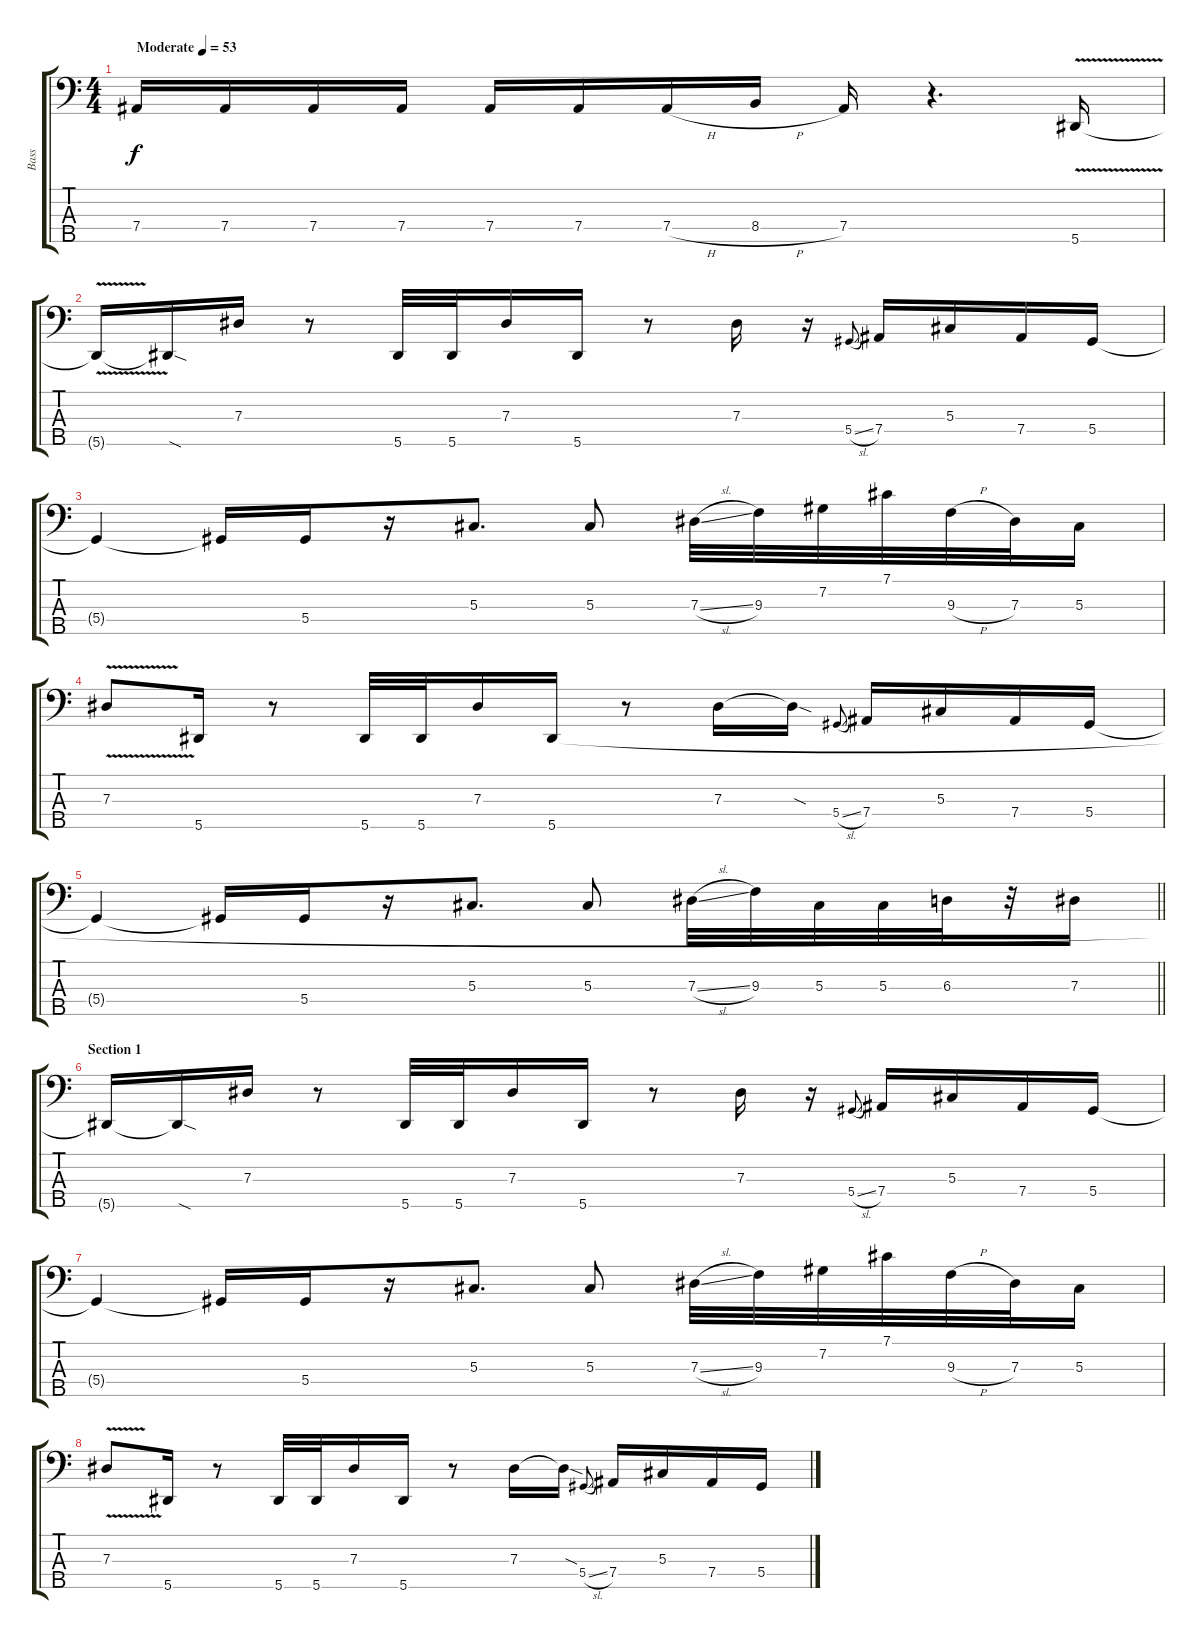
\track ("Bass" "Bass") {instrument electricbassfinger}
\staff {score tabs}
\tuning (Gb2 Db2 Ab1 Eb1 Bb0) {hide}
\ts (4 4)
\tempo (53 "Moderate")
\clef f4
\ks c
7.4.16{dy f instrument electricbassfinger} 7.4.16 7.4.16 7.4.16 7.4.16 7.4.16 7.4{h}.16 8.4{h}.16 7.4.16 r.4{d} 5.5{v}.16 |
5.5{t}.16 5.5{sod t}.16 7.3.16 r.8 5.5.32 5.5.32 7.3.16 5.5.16 r.8 7.3.16 r.16 5.4{sl}.8{gr onbeat} 7.4.16 5.3.16 7.4.16 5.4.16 |
5.4{t}.4 5.4{t}.16 5.4.16 r.16 5.3.8{d} 5.3.8 7.3{sl}.32 9.3.32 7.2.32 7.1.32 9.3{h}.32 7.3.32 5.3.16 |
7.3{v}.8 5.5.16 r.8 5.5.32 5.5.32 7.3.16 5.5.16 r.8 7.3.16 7.3{sod t}.16 5.4{sl}.8{gr onbeat} 7.4.16 5.3.16 7.4.16 5.4.16 |
\barLineRight lightlight
5.4{t}.4 5.4{t}.16 5.4.16 r.16 5.3.8{d} 5.3.8 7.3{sl}.32 9.3.32 5.3.32 5.3.32 6.3.32 r.32 7.3.16 |
\section ("" "Section 1")
5.5{t}.16 5.5{sod t}.16 7.3.16 r.8 5.5.32 5.5.32 7.3.16 5.5.16 r.8 7.3.16 r.16 5.4{sl}.8{gr onbeat} 7.4.16 5.3.16 7.4.16 5.4.16 |
5.4{t}.4 5.4{t}.16 5.4.16 r.16 5.3.8{d} 5.3.8 7.3{sl}.32 9.3.32 7.2.32 7.1.32 9.3{h}.32 7.3.32 5.3.16 |
7.3{v}.8 5.5.16 r.8 5.5.32 5.5.32 7.3.16 5.5.16 r.8 7.3.16 7.3{sod t}.16 5.4{sl}.8{gr onbeat} 7.4.16 5.3.16 7.4.16 5.4.16
